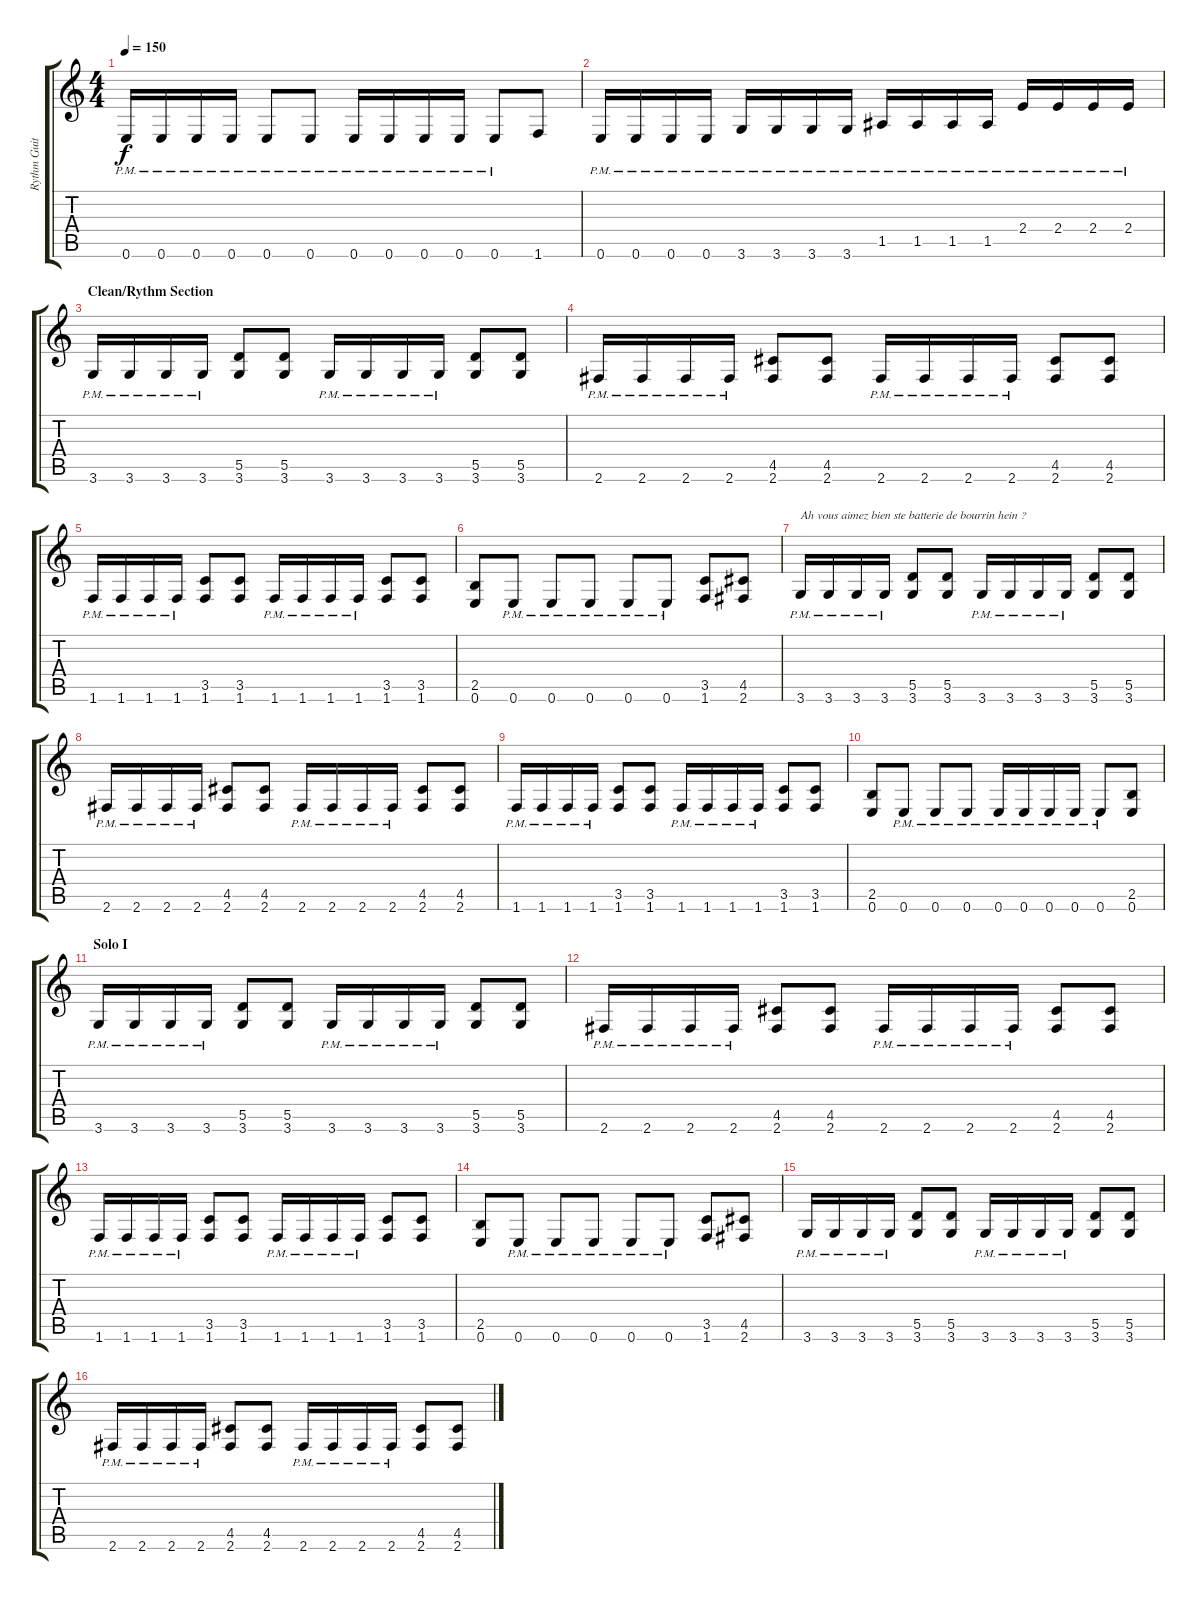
\track ("Rythm Guitars" "Rythm Guit") {instrument distortionguitar}
\staff {score tabs}
\tuning (E4 B3 G3 D3 A2 E2) {hide}
\ts (4 4)
\tempo 150
\clef g2
\ks c
0.6{pm}.16{dy f} 0.6{pm}.16 0.6{pm}.16 0.6{pm}.16 0.6{pm}.8 0.6{pm}.8 0.6{pm}.16 0.6{pm}.16 0.6{pm}.16 0.6{pm}.16 0.6{pm}.8 1.6.8 |
0.6{pm}.16 0.6{pm}.16 0.6{pm}.16 0.6{pm}.16 3.6{pm}.16 3.6{pm}.16 3.6{pm}.16 3.6{pm}.16 1.5{pm}.16 1.5{pm}.16 1.5{pm}.16 1.5{pm}.16 2.4{pm}.16 2.4{pm}.16 2.4{pm}.16 2.4{pm}.16 |
\section ("" "Clean/Rythm Section")
3.6{pm}.16 3.6{pm}.16 3.6{pm}.16 3.6{pm}.16 (5.5 3.6).8 (5.5 3.6).8 3.6{pm}.16 3.6{pm}.16 3.6{pm}.16 3.6{pm}.16 (5.5 3.6).8 (5.5 3.6).8 |
2.6{pm}.16 2.6{pm}.16 2.6{pm}.16 2.6{pm}.16 (4.5 2.6).8 (4.5 2.6).8 2.6{pm}.16 2.6{pm}.16 2.6{pm}.16 2.6{pm}.16 (4.5 2.6).8 (4.5 2.6).8 |
1.6{pm}.16 1.6{pm}.16 1.6{pm}.16 1.6{pm}.16 (3.5 1.6).8 (3.5 1.6).8 1.6{pm}.16 1.6{pm}.16 1.6{pm}.16 1.6{pm}.16 (3.5 1.6).8 (3.5 1.6).8 |
(2.5 0.6).8 0.6{pm}.8 0.6{pm}.8 0.6{pm}.8 0.6{pm}.8 0.6{pm}.8 (3.5 1.6).8 (4.5 2.6).8 |
3.6{pm}.16{txt "Ah vous aimez bien ste batterie de bourrin hein ?"} 3.6{pm}.16 3.6{pm}.16 3.6{pm}.16 (5.5 3.6).8 (5.5 3.6).8 3.6{pm}.16 3.6{pm}.16 3.6{pm}.16 3.6{pm}.16 (5.5 3.6).8 (5.5 3.6).8 |
2.6{pm}.16 2.6{pm}.16 2.6{pm}.16 2.6{pm}.16 (4.5 2.6).8 (4.5 2.6).8 2.6{pm}.16 2.6{pm}.16 2.6{pm}.16 2.6{pm}.16 (4.5 2.6).8 (4.5 2.6).8 |
1.6{pm}.16 1.6{pm}.16 1.6{pm}.16 1.6{pm}.16 (3.5 1.6).8 (3.5 1.6).8 1.6{pm}.16 1.6{pm}.16 1.6{pm}.16 1.6{pm}.16 (3.5 1.6).8 (3.5 1.6).8 |
(2.5 0.6).8 0.6{pm}.8 0.6{pm}.8 0.6{pm}.8 0.6{pm}.16 0.6{pm}.16 0.6{pm}.16 0.6{pm}.16 0.6{pm}.8 (2.5 0.6).8 |
\section ("" "Solo I")
3.6{pm}.16 3.6{pm}.16 3.6{pm}.16 3.6{pm}.16 (5.5 3.6).8 (5.5 3.6).8 3.6{pm}.16 3.6{pm}.16 3.6{pm}.16 3.6{pm}.16 (5.5 3.6).8 (5.5 3.6).8 |
2.6{pm}.16 2.6{pm}.16 2.6{pm}.16 2.6{pm}.16 (4.5 2.6).8 (4.5 2.6).8 2.6{pm}.16 2.6{pm}.16 2.6{pm}.16 2.6{pm}.16 (4.5 2.6).8 (4.5 2.6).8 |
1.6{pm}.16 1.6{pm}.16 1.6{pm}.16 1.6{pm}.16 (3.5 1.6).8 (3.5 1.6).8 1.6{pm}.16 1.6{pm}.16 1.6{pm}.16 1.6{pm}.16 (3.5 1.6).8 (3.5 1.6).8 |
(2.5 0.6).8 0.6{pm}.8 0.6{pm}.8 0.6{pm}.8 0.6{pm}.8 0.6{pm}.8 (3.5 1.6).8 (4.5 2.6).8 |
3.6{pm}.16 3.6{pm}.16 3.6{pm}.16 3.6{pm}.16 (5.5 3.6).8 (5.5 3.6).8 3.6{pm}.16 3.6{pm}.16 3.6{pm}.16 3.6{pm}.16 (5.5 3.6).8 (5.5 3.6).8 |
2.6{pm}.16 2.6{pm}.16 2.6{pm}.16 2.6{pm}.16 (4.5 2.6).8 (4.5 2.6).8 2.6{pm}.16 2.6{pm}.16 2.6{pm}.16 2.6{pm}.16 (4.5 2.6).8 (4.5 2.6).8
